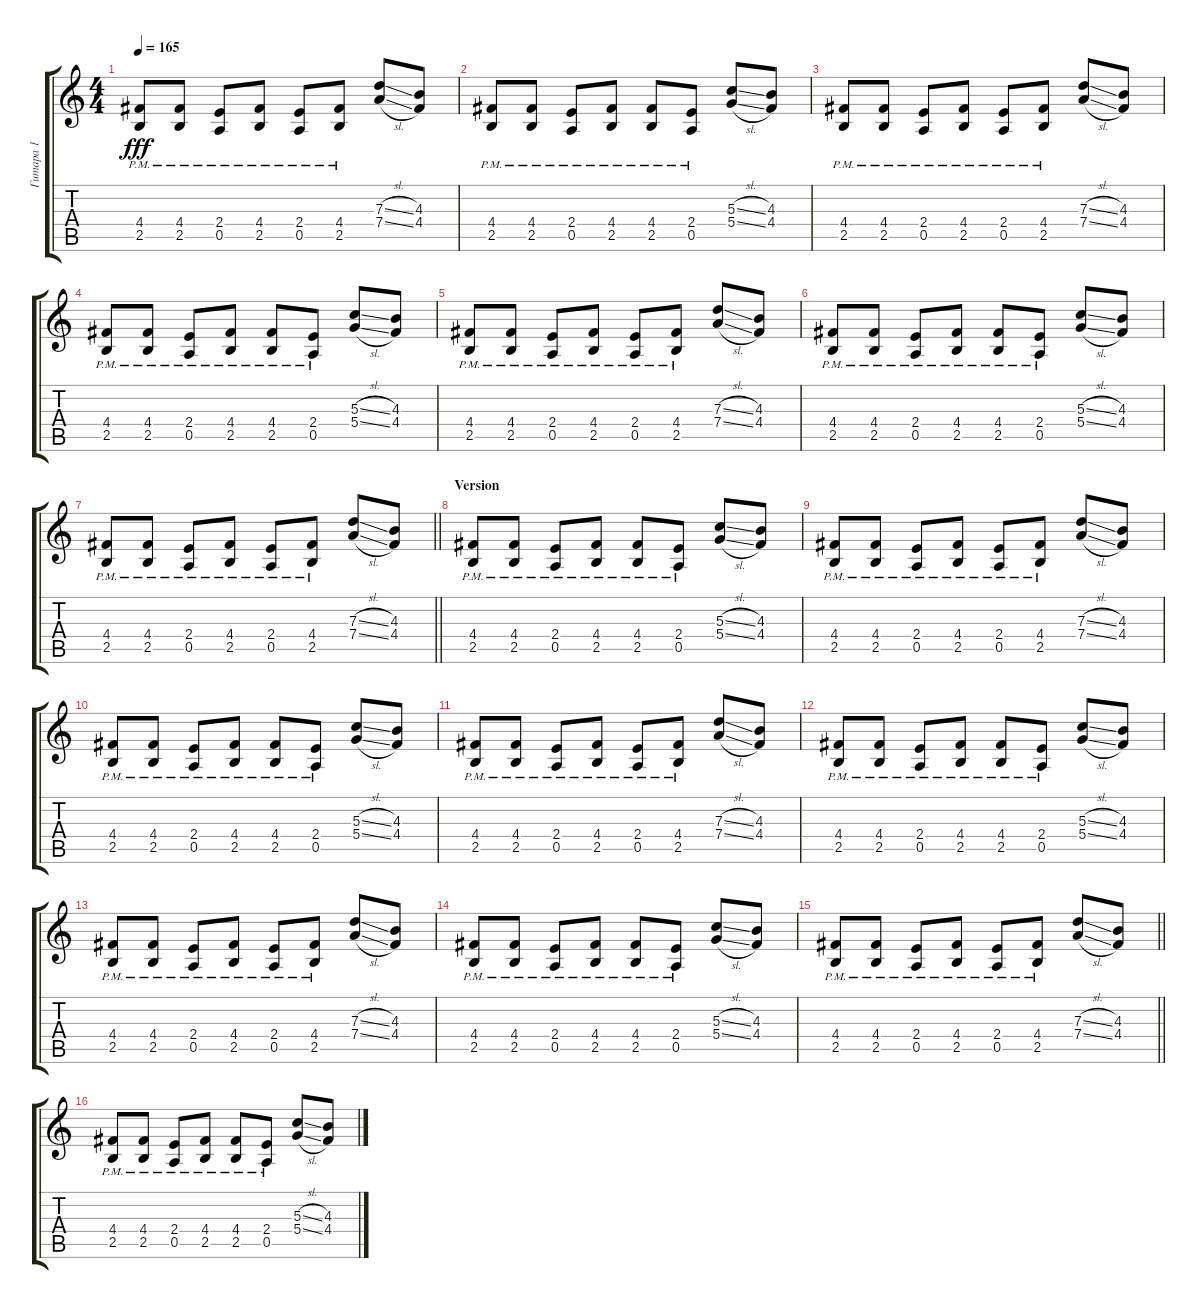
\track ("Гитара 1" "Гитара 1") {instrument distortionguitar}
\staff {score tabs}
\tuning (E4 B3 G3 D3 A2 E2) {hide}
\ts (4 4)
\tempo 165
\clef g2
\ks c
(4.4{pm} 2.5{pm}).8{dy fff} (4.4{pm} 2.5{pm}).8 (2.4{pm} 0.5{pm}).8 (4.4{pm} 2.5{pm}).8 (2.4{pm} 0.5{pm}).8 (4.4{pm} 2.5{pm}).8 (7.3{sl} 7.4{sl}).8 (4.3 4.4).8 |
(4.4{pm} 2.5{pm}).8 (4.4{pm} 2.5{pm}).8 (2.4{pm} 0.5{pm}).8 (4.4{pm} 2.5{pm}).8 (4.4{pm} 2.5{pm}).8 (2.4{pm} 0.5{pm}).8 (5.3{sl} 5.4{sl}).8 (4.3 4.4).8 |
(4.4{pm} 2.5{pm}).8 (4.4{pm} 2.5{pm}).8 (2.4{pm} 0.5{pm}).8 (4.4{pm} 2.5{pm}).8 (2.4{pm} 0.5{pm}).8 (4.4{pm} 2.5{pm}).8 (7.3{sl} 7.4{sl}).8 (4.3 4.4).8 |
(4.4{pm} 2.5{pm}).8 (4.4{pm} 2.5{pm}).8 (2.4{pm} 0.5{pm}).8 (4.4{pm} 2.5{pm}).8 (4.4{pm} 2.5{pm}).8 (2.4{pm} 0.5{pm}).8 (5.3{sl} 5.4{sl}).8 (4.3 4.4).8 |
(4.4{pm} 2.5{pm}).8 (4.4{pm} 2.5{pm}).8 (2.4{pm} 0.5{pm}).8 (4.4{pm} 2.5{pm}).8 (2.4{pm} 0.5{pm}).8 (4.4{pm} 2.5{pm}).8 (7.3{sl} 7.4{sl}).8 (4.3 4.4).8 |
(4.4{pm} 2.5{pm}).8 (4.4{pm} 2.5{pm}).8 (2.4{pm} 0.5{pm}).8 (4.4{pm} 2.5{pm}).8 (4.4{pm} 2.5{pm}).8 (2.4{pm} 0.5{pm}).8 (5.3{sl} 5.4{sl}).8 (4.3 4.4).8 |
\barLineRight lightlight
(4.4{pm} 2.5{pm}).8 (4.4{pm} 2.5{pm}).8 (2.4{pm} 0.5{pm}).8 (4.4{pm} 2.5{pm}).8 (2.4{pm} 0.5{pm}).8 (4.4{pm} 2.5{pm}).8 (7.3{sl} 7.4{sl}).8 (4.3 4.4).8 |
\section ("" "Version")
(4.4{pm} 2.5{pm}).8 (4.4{pm} 2.5{pm}).8 (2.4{pm} 0.5{pm}).8 (4.4{pm} 2.5{pm}).8 (4.4{pm} 2.5{pm}).8 (2.4{pm} 0.5{pm}).8 (5.3{sl} 5.4{sl}).8 (4.3 4.4).8 |
(4.4{pm} 2.5{pm}).8 (4.4{pm} 2.5{pm}).8 (2.4{pm} 0.5{pm}).8 (4.4{pm} 2.5{pm}).8 (2.4{pm} 0.5{pm}).8 (4.4{pm} 2.5{pm}).8 (7.3{sl} 7.4{sl}).8 (4.3 4.4).8 |
(4.4{pm} 2.5{pm}).8 (4.4{pm} 2.5{pm}).8 (2.4{pm} 0.5{pm}).8 (4.4{pm} 2.5{pm}).8 (4.4{pm} 2.5{pm}).8 (2.4{pm} 0.5{pm}).8 (5.3{sl} 5.4{sl}).8 (4.3 4.4).8 |
(4.4{pm} 2.5{pm}).8 (4.4{pm} 2.5{pm}).8 (2.4{pm} 0.5{pm}).8 (4.4{pm} 2.5{pm}).8 (2.4{pm} 0.5{pm}).8 (4.4{pm} 2.5{pm}).8 (7.3{sl} 7.4{sl}).8 (4.3 4.4).8 |
(4.4{pm} 2.5{pm}).8 (4.4{pm} 2.5{pm}).8 (2.4{pm} 0.5{pm}).8 (4.4{pm} 2.5{pm}).8 (4.4{pm} 2.5{pm}).8 (2.4{pm} 0.5{pm}).8 (5.3{sl} 5.4{sl}).8 (4.3 4.4).8 |
(4.4{pm} 2.5{pm}).8 (4.4{pm} 2.5{pm}).8 (2.4{pm} 0.5{pm}).8 (4.4{pm} 2.5{pm}).8 (2.4{pm} 0.5{pm}).8 (4.4{pm} 2.5{pm}).8 (7.3{sl} 7.4{sl}).8 (4.3 4.4).8 |
(4.4{pm} 2.5{pm}).8 (4.4{pm} 2.5{pm}).8 (2.4{pm} 0.5{pm}).8 (4.4{pm} 2.5{pm}).8 (4.4{pm} 2.5{pm}).8 (2.4{pm} 0.5{pm}).8 (5.3{sl} 5.4{sl}).8 (4.3 4.4).8 |
\barLineRight lightlight
(4.4{pm} 2.5{pm}).8 (4.4{pm} 2.5{pm}).8 (2.4{pm} 0.5{pm}).8 (4.4{pm} 2.5{pm}).8 (2.4{pm} 0.5{pm}).8 (4.4{pm} 2.5{pm}).8 (7.3{sl} 7.4{sl}).8 (4.3 4.4).8 |
(4.4{pm} 2.5{pm}).8 (4.4{pm} 2.5{pm}).8 (2.4{pm} 0.5{pm}).8 (4.4{pm} 2.5{pm}).8 (4.4{pm} 2.5{pm}).8 (2.4{pm} 0.5{pm}).8 (5.3{sl} 5.4{sl}).8 (4.3 4.4).8
